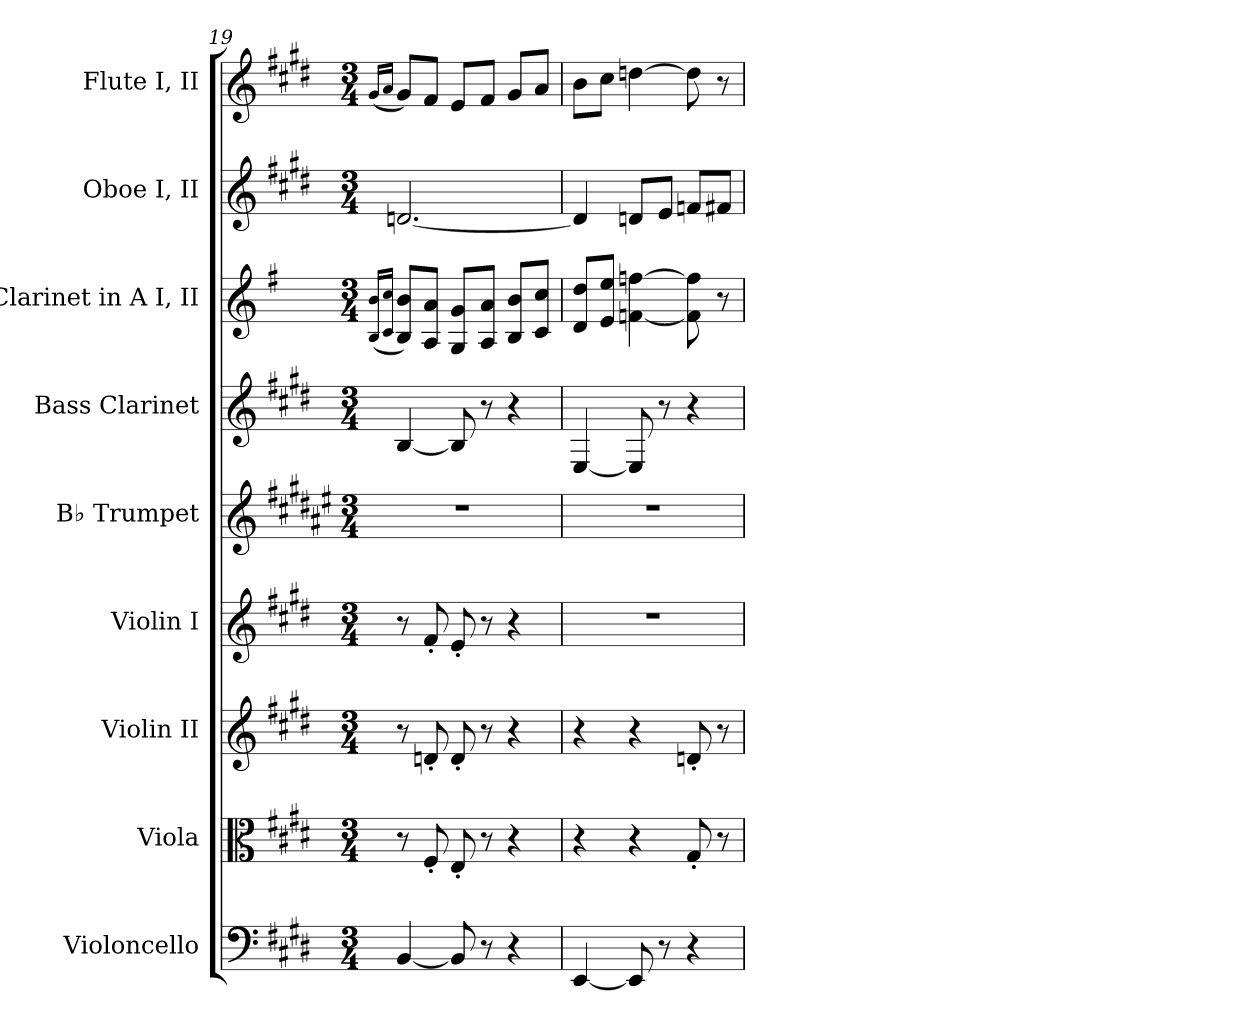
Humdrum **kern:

**kern	**kern	**kern	**kern	**kern	**kern	**kern	**kern	**kern
*part9	*part8	*part7	*part6	*part5	*part4	*part3	*part2	*part1
*staff9	*staff8	*staff7	*staff6	*staff5	*staff4	*staff3	*staff2	*staff1
*I"Violoncello	*I"Viola	*I"Violin II	*I"Violin I	*I"B♭ Trumpet	*I"Bass Clarinet	*I"Clarinet in A I, II	*I"Oboe I, II	*I"Flute I, II
*I'Vc.	*I'Va.	*I'Vn. II	*I'Vn. I	*I'B♭ Tpt.	*I'B. Cl.	*	*I'Ob. I, II	*I'Fl. I, II
*clefF4	*clefC3	*clefG2	*clefG2	*clefG2	*clefG2	*clefG2	*clefG2	*clefG2
*	*	*	*	*ITrd1c2	*ITrd9c15	*ITrd2c3	*	*
*k[f#c#g#d#]	*k[f#c#g#d#]	*k[f#c#g#d#]	*k[f#c#g#d#]	*k[f#c#g#d#]	*k[f#c#g#d#]	*k[f#c#g#d#]	*k[f#c#g#d#]	*k[f#c#g#d#]
*M3/4	*M3/4	*M3/4	*M3/4	*M3/4	*M3/4	*M3/4	*M3/4	*M3/4
=19	=19	=19	=19	=19	=19	=19	=19	=19
.	.	.	.	.	.	(<16qG#/ 16qg#/LL	.	(<16qg#/LL
.	.	.	.	.	.	16qA/ 16qa/JJ	.	16qa/JJ
[4BB/	8r	8r	8r	2.r	[4BB/	8G#/ 8g#/L)	[2.dn/	8g#/L)
.	8F#'/	8dn'/	8f#'/	.	.	8F#/ 8f#/J	.	8f#/J
8BB/]	8E'/	8d'/	8e'/	.	8BB/]	8E/ 8e/L	.	8e/L
8r	8r	8r	8r	.	8r	8F#/ 8f#/J	.	8f#/J
4r	4r	4r	4r	.	4r	8G#/ 8g#/L	.	8g#/L
.	.	.	.	.	.	8A/ 8a/J	.	8a/J
=20	=20	=20	=20	=20	=20	=20	=20	=20
[4EE/	4r	4r	2.r	2.r	[4EE/	8B/ 8b/L	4d/]	8b\L
.	.	.	.	.	.	8c#/ 8cc#/J	.	8cc#\J
8EE/]	4r	4r	.	.	8EE/]	[4dn\ [4ddn\	8dn/L	[4ddn\
8r	.	.	.	.	8r	.	8e/J	.
4r	8G#'/	8dn'/	.	.	4r	8d\] 8dd\]	8fn/L	8dd\]
.	8r	8r	.	.	.	8r	8f#X/J	8r
=	=	=	=	=	=	=	=	=
*-	*-	*-	*-	*-	*-	*-	*-	*-
